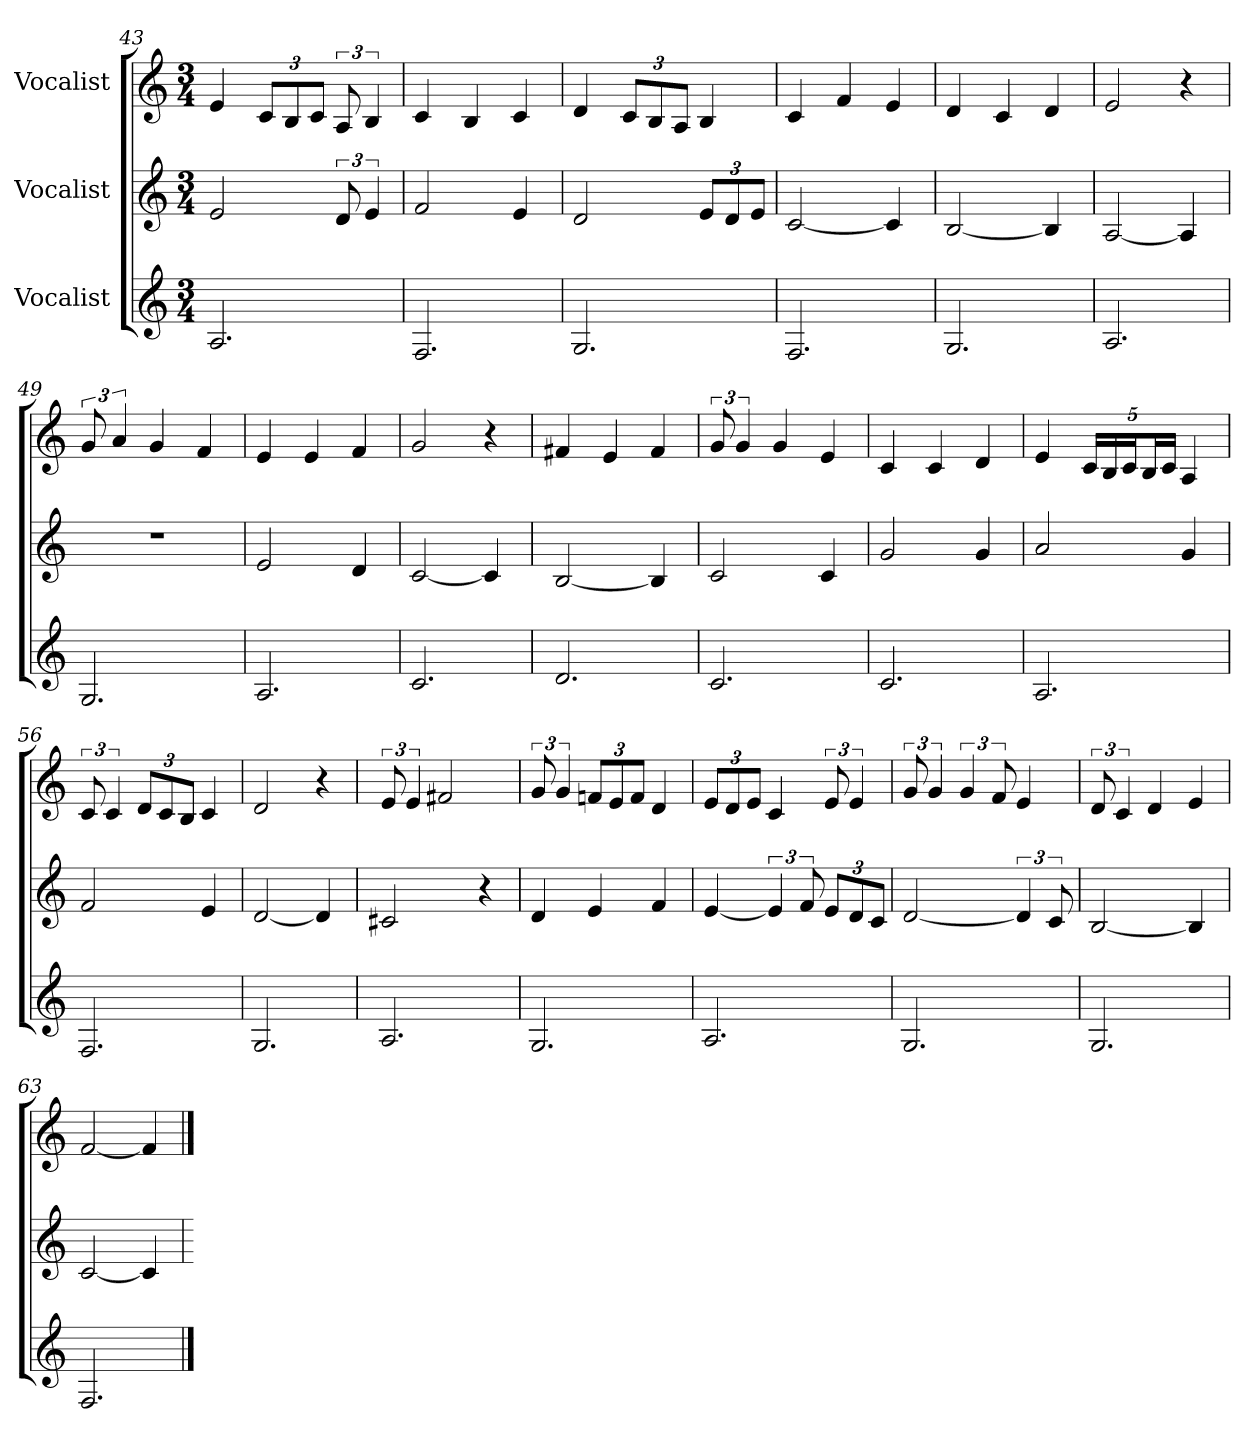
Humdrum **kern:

**kern	**kern	**kern
*part3	*part2	*part1
*staff3	*staff2	*staff1
*I"Vocalist	*I"Vocalist	*I"Vocalist
*k[]	*k[]	*k[]
*M3/4	*M3/4	*M3/4
=43	=43	=43
2.A	2e	4e
.	.	12cL
.	.	12B
.	.	12cJ
.	12d	12A
.	6e	6B
=44	=44	=44
2.F	2f	4c
.	.	4B
.	4e	4c
=45	=45	=45
2.G	2d	4d
.	.	12cL
.	.	12B
.	.	12AJ
.	12eL	4B
.	12d	.
.	12eJ	.
=46	=46	=46
2.F	[2c	4c
.	.	4f
.	4c]	4e
=47	=47	=47
2.G	[2B	4d
.	.	4c
.	4B]	4d
=48	=48	=48
2.A	[2A	2e
.	4A]	4r
=49	=49	=49
2.G	2.r	12g
.	.	6a
.	.	4g
.	.	4f
=50	=50	=50
2.A	2e	4e
.	.	4e
.	4d	4f
=51	=51	=51
2.c	[2c	2g
.	4c]	4r
=52	=52	=52
2.d	[2B	4f#X
.	.	4e
.	4B]	4f#
=53	=53	=53
2.c	2c	12g
.	.	6g
.	.	4g
.	4c	4e
=54	=54	=54
2.c	2g	4c
.	.	4c
.	4g	4d
=55	=55	=55
2.A	2a	4e
.	.	20cLL
.	.	20B
.	.	20cJ
.	.	20BL
.	.	20cJJ
.	4g	4A
=56	=56	=56
2.F	2f	12c
.	.	6c
.	.	12dL
.	.	12c
.	.	12BJ
.	4e	4c
=57	=57	=57
2.G	[2d	2d
.	4d]	4r
=58	=58	=58
2.A	2c#X	12e
.	.	6e
.	.	2f#X
.	4r	.
=59	=59	=59
2.G	4d	12g
.	.	6g
.	4e	12fnL
.	.	12e
.	.	12fJ
.	4f	4d
=60	=60	=60
2.A	[4e	12eL
.	.	12d
.	.	12eJ
.	6e]	4c
.	12f	.
.	12eL	12e
.	12d	6e
.	12cJ	.
=61	=61	=61
2.G	[2d	12g
.	.	6g
.	.	6g
.	.	12f
.	6d]	4e
.	12c	.
=62	=62	=62
2.G	[2B	12d
.	.	6c
.	.	4d
.	4B]	4e
=63	=63	=63
2.F	[2c	[2f
.	4c]	4f]
==	=	==
*-	*-	*-
